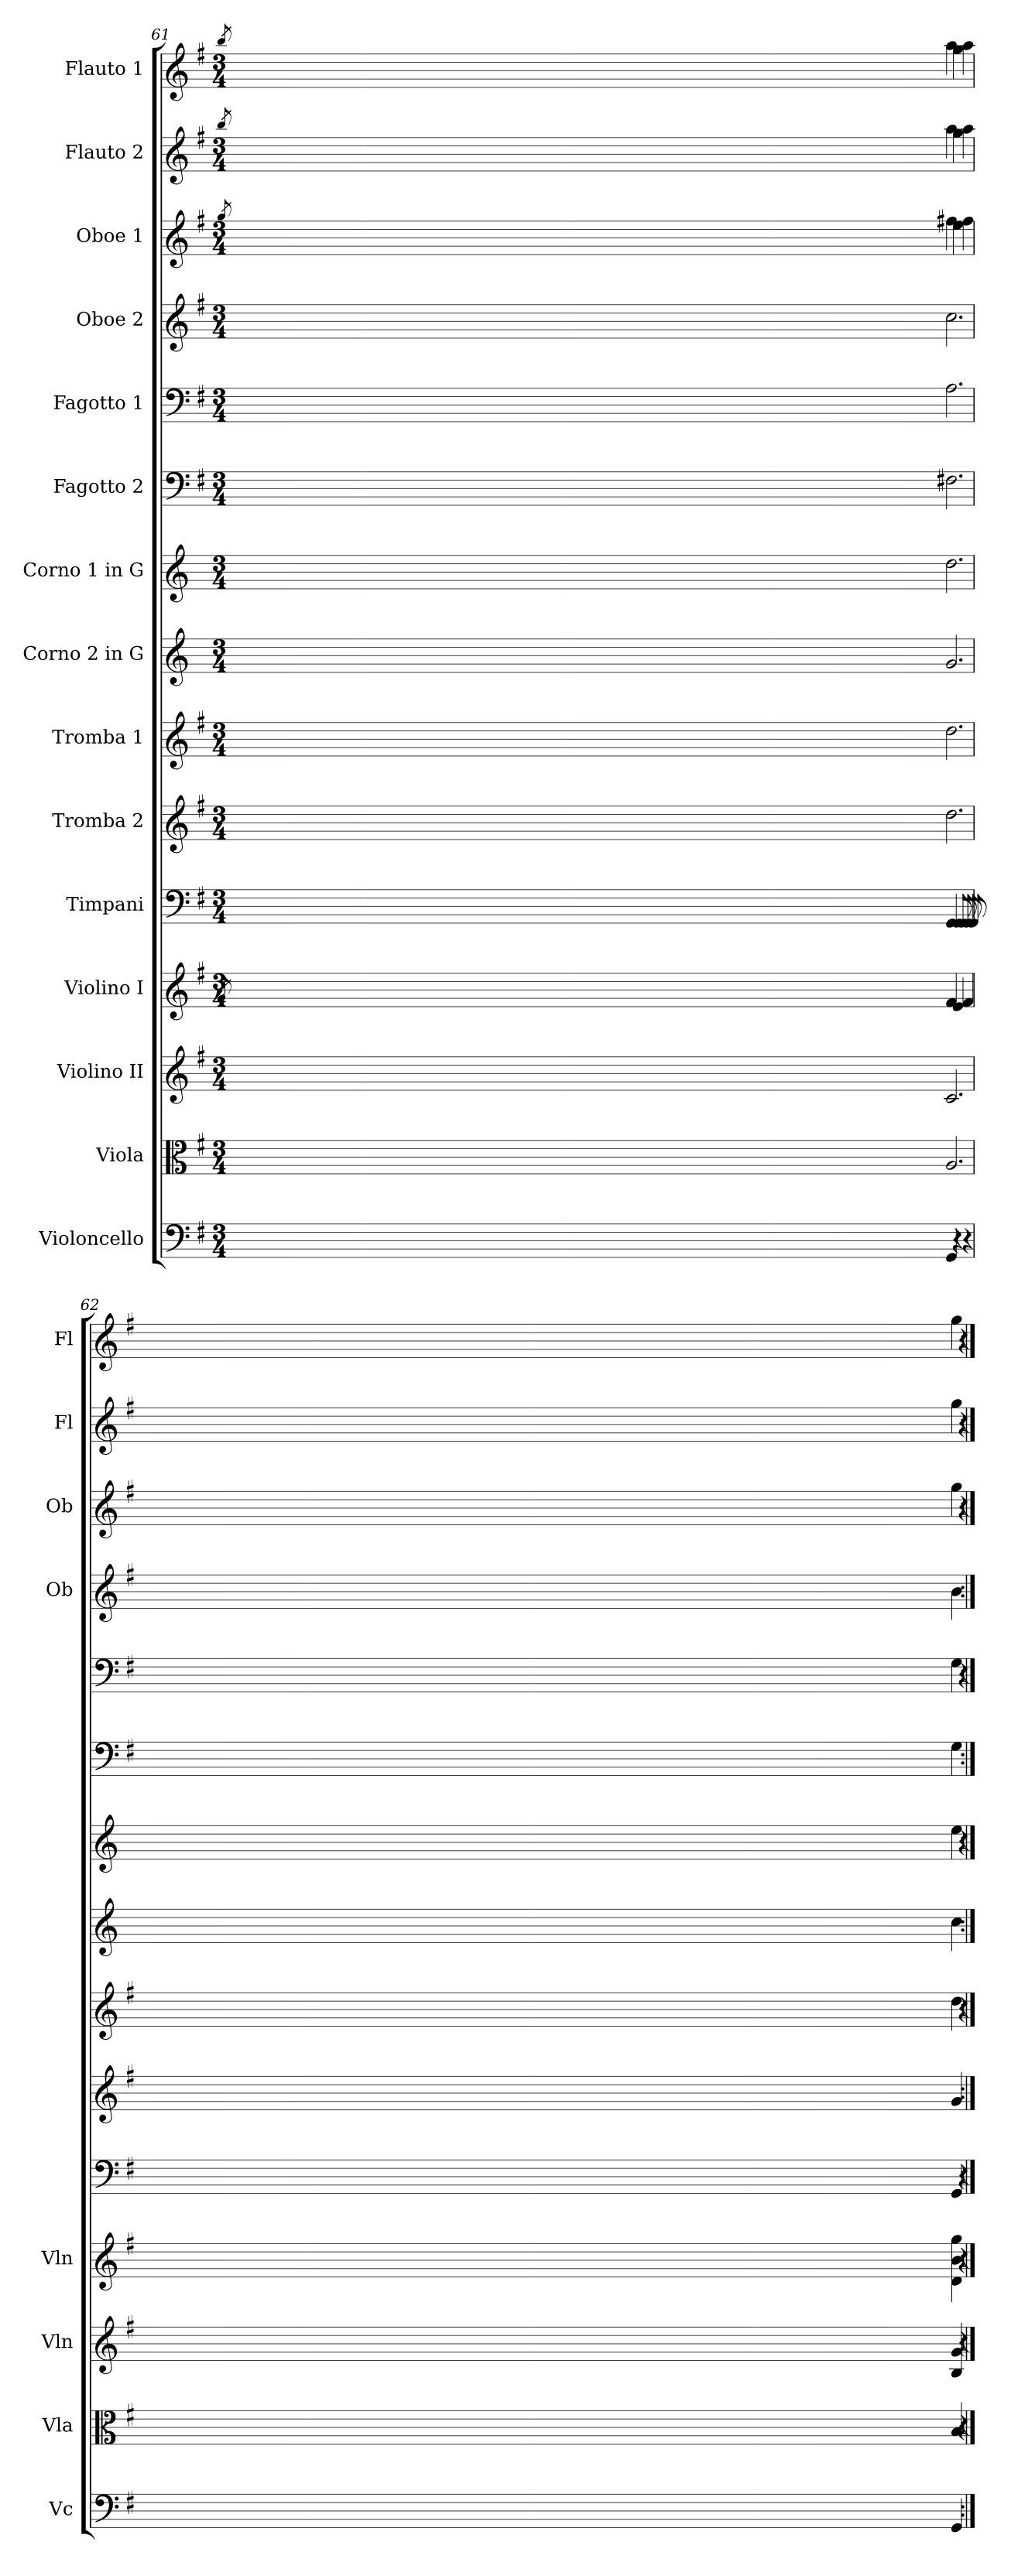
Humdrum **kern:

**kern	**kern	**kern	**kern	**kern	**kern	**kern	**kern	**kern	**kern	**kern	**kern	**kern	**kern	**kern
*part15	*part14	*part13	*part12	*part11	*part10	*part9	*part8	*part7	*part6	*part5	*part4	*part3	*part2	*part1
*staff15	*staff14	*staff13	*staff12	*staff11	*staff10	*staff9	*staff8	*staff7	*staff6	*staff5	*staff4	*staff3	*staff2	*staff1
*I"Violoncello	*I"Viola	*I"Violino II	*I"Violino I	*I"Timpani	*I"Tromba 2	*I"Tromba 1	*I"Corno 2 in G	*I"Corno 1 in G	*I"Fagotto 2	*I"Fagotto 1	*I"Oboe 2	*I"Oboe 1	*I"Flauto 2	*I"Flauto 1
*I'Vc	*I'Vla	*I'Vln	*I'Vln	*	*	*	*	*	*	*	*I'Ob	*I'Ob	*I'Fl	*I'Fl
*clefF4	*clefC3	*clefG2	*clefG2	*clefF4	*clefG2	*clefG2	*clefG2	*clefG2	*clefF4	*clefF4	*clefG2	*clefG2	*clefG2	*clefG2
*	*	*	*	*	*ITrd1c2	*ITrd1c2	*ITrd-4c-7	*ITrd-4c-7	*	*	*	*	*	*
*k[f#]	*k[f#]	*k[f#]	*k[f#]	*k[f#]	*k[b-]	*k[b-]	*k[f#]	*k[f#]	*k[f#]	*k[f#]	*k[f#]	*k[f#]	*k[f#]	*k[f#]
*G:	*G:	*G:	*G:	*G:	*F:	*F:	*G:	*G:	*G:	*G:	*G:	*G:	*G:	*G:
*M3/4	*M3/4	*M3/4	*M3/4	*M3/4	*M3/4	*M3/4	*M3/4	*M3/4	*M3/4	*M3/4	*M3/4	*M3/4	*M3/4	*M3/4
=61	=61	=61	=61	=61	=61	=61	=61	=61	=61	=61	=61	=61	=61	=61
.	.	.	8qg	.	.	.	.	.	.	.	.	8qgg	8qbb	8qbb
1ryy	1ryy	1ryy	1ryy	1ryy	1ryy	1ryy	1ryy	1ryy	1ryy	1ryy	1ryy	1ryy	1ryy	1ryy
1ryy	1ryy	1ryy	1ryy	1ryy	1ryy	1ryy	1ryy	1ryy	1ryy	1ryy	1ryy	1ryy	1ryy	1ryy
1ryy	1ryy	1ryy	1ryy	1ryy	1ryy	1ryy	1ryy	1ryy	1ryy	1ryy	1ryy	1ryy	1ryy	1ryy
1ryy	1ryy	1ryy	1ryy	1ryy	1ryy	1ryy	1ryy	1ryy	1ryy	1ryy	1ryy	1ryy	1ryy	1ryy
1ryy	1ryy	1ryy	1ryy	1ryy	1ryy	1ryy	1ryy	1ryy	1ryy	1ryy	1ryy	1ryy	1ryy	1ryy
1ryy	1ryy	1ryy	1ryy	1ryy	1ryy	1ryy	1ryy	1ryy	1ryy	1ryy	1ryy	1ryy	1ryy	1ryy
1ryy	1ryy	1ryy	1ryy	1ryy	1ryy	1ryy	1ryy	1ryy	1ryy	1ryy	1ryy	1ryy	1ryy	1ryy
1ryy	1ryy	1ryy	1ryy	1ryy	1ryy	1ryy	1ryy	1ryy	1ryy	1ryy	1ryy	1ryy	1ryy	1ryy
1ryy	1ryy	1ryy	1ryy	1ryy	1ryy	1ryy	1ryy	1ryy	1ryy	1ryy	1ryy	1ryy	1ryy	1ryy
1ryy	1ryy	1ryy	1ryy	1ryy	1ryy	1ryy	1ryy	1ryy	1ryy	1ryy	1ryy	1ryy	1ryy	1ryy
1ryy	1ryy	1ryy	1ryy	1ryy	1ryy	1ryy	1ryy	1ryy	1ryy	1ryy	1ryy	1ryy	1ryy	1ryy
1ryy	1ryy	1ryy	1ryy	1ryy	1ryy	1ryy	1ryy	1ryy	1ryy	1ryy	1ryy	1ryy	1ryy	1ryy
1ryy	1ryy	1ryy	1ryy	1ryy	1ryy	1ryy	1ryy	1ryy	1ryy	1ryy	1ryy	1ryy	1ryy	1ryy
1ryy	1ryy	1ryy	1ryy	1ryy	1ryy	1ryy	1ryy	1ryy	1ryy	1ryy	1ryy	1ryy	1ryy	1ryy
1ryy	1ryy	1ryy	1ryy	1ryy	1ryy	1ryy	1ryy	1ryy	1ryy	1ryy	1ryy	1ryy	1ryy	1ryy
1ryy	1ryy	1ryy	1ryy	1ryy	1ryy	1ryy	1ryy	1ryy	1ryy	1ryy	1ryy	1ryy	1ryy	1ryy
1ryy	1ryy	1ryy	1ryy	1ryy	1ryy	1ryy	1ryy	1ryy	1ryy	1ryy	1ryy	1ryy	1ryy	1ryy
1ryy	1ryy	1ryy	1ryy	1ryy	1ryy	1ryy	1ryy	1ryy	1ryy	1ryy	1ryy	1ryy	1ryy	1ryy
1ryy	1ryy	1ryy	1ryy	1ryy	1ryy	1ryy	1ryy	1ryy	1ryy	1ryy	1ryy	1ryy	1ryy	1ryy
1ryy	1ryy	1ryy	1ryy	1ryy	1ryy	1ryy	1ryy	1ryy	1ryy	1ryy	1ryy	1ryy	1ryy	1ryy
1ryy	1ryy	1ryy	1ryy	1ryy	1ryy	1ryy	1ryy	1ryy	1ryy	1ryy	1ryy	1ryy	1ryy	1ryy
1ryy	1ryy	1ryy	1ryy	1ryy	1ryy	1ryy	1ryy	1ryy	1ryy	1ryy	1ryy	1ryy	1ryy	1ryy
1ryy	1ryy	1ryy	1ryy	1ryy	1ryy	1ryy	1ryy	1ryy	1ryy	1ryy	1ryy	1ryy	1ryy	1ryy
1ryy	1ryy	1ryy	1ryy	1ryy	1ryy	1ryy	1ryy	1ryy	1ryy	1ryy	1ryy	1ryy	1ryy	1ryy
1ryy	1ryy	1ryy	1ryy	1ryy	1ryy	1ryy	1ryy	1ryy	1ryy	1ryy	1ryy	1ryy	1ryy	1ryy
1ryy	1ryy	1ryy	1ryy	1ryy	1ryy	1ryy	1ryy	1ryy	1ryy	1ryy	1ryy	1ryy	1ryy	1ryy
1ryy	1ryy	1ryy	1ryy	1ryy	1ryy	1ryy	1ryy	1ryy	1ryy	1ryy	1ryy	1ryy	1ryy	1ryy
1ryy	1ryy	1ryy	1ryy	1ryy	1ryy	1ryy	1ryy	1ryy	1ryy	1ryy	1ryy	1ryy	1ryy	1ryy
1ryy	1ryy	1ryy	1ryy	1ryy	1ryy	1ryy	1ryy	1ryy	1ryy	1ryy	1ryy	1ryy	1ryy	1ryy
1ryy	1ryy	1ryy	1ryy	1ryy	1ryy	1ryy	1ryy	1ryy	1ryy	1ryy	1ryy	1ryy	1ryy	1ryy
1ryy	1ryy	1ryy	1ryy	1ryy	1ryy	1ryy	1ryy	1ryy	1ryy	1ryy	1ryy	1ryy	1ryy	1ryy
1ryy	1ryy	1ryy	1ryy	1ryy	1ryy	1ryy	1ryy	1ryy	1ryy	1ryy	1ryy	1ryy	1ryy	1ryy
1ryy	1ryy	1ryy	1ryy	1ryy	1ryy	1ryy	1ryy	1ryy	1ryy	1ryy	1ryy	1ryy	1ryy	1ryy
1ryy	1ryy	1ryy	1ryy	1ryy	1ryy	1ryy	1ryy	1ryy	1ryy	1ryy	1ryy	1ryy	1ryy	1ryy
1ryy	1ryy	1ryy	1ryy	1ryy	1ryy	1ryy	1ryy	1ryy	1ryy	1ryy	1ryy	1ryy	1ryy	1ryy
1ryy	1ryy	1ryy	1ryy	1ryy	1ryy	1ryy	1ryy	1ryy	1ryy	1ryy	1ryy	1ryy	1ryy	1ryy
1ryy	1ryy	1ryy	1ryy	1ryy	1ryy	1ryy	1ryy	1ryy	1ryy	1ryy	1ryy	1ryy	1ryy	1ryy
1ryy	1ryy	1ryy	1ryy	1ryy	1ryy	1ryy	1ryy	1ryy	1ryy	1ryy	1ryy	1ryy	1ryy	1ryy
1ryy	1ryy	1ryy	1ryy	1ryy	1ryy	1ryy	1ryy	1ryy	1ryy	1ryy	1ryy	1ryy	1ryy	1ryy
1ryy	1ryy	1ryy	1ryy	1ryy	1ryy	1ryy	1ryy	1ryy	1ryy	1ryy	1ryy	1ryy	1ryy	1ryy
1ryy	1ryy	1ryy	1ryy	1ryy	1ryy	1ryy	1ryy	1ryy	1ryy	1ryy	1ryy	1ryy	1ryy	1ryy
1ryy	1ryy	1ryy	1ryy	1ryy	1ryy	1ryy	1ryy	1ryy	1ryy	1ryy	1ryy	1ryy	1ryy	1ryy
1ryy	1ryy	1ryy	1ryy	1ryy	1ryy	1ryy	1ryy	1ryy	1ryy	1ryy	1ryy	1ryy	1ryy	1ryy
1ryy	1ryy	1ryy	1ryy	1ryy	1ryy	1ryy	1ryy	1ryy	1ryy	1ryy	1ryy	1ryy	1ryy	1ryy
1ryy	1ryy	1ryy	1ryy	1ryy	1ryy	1ryy	1ryy	1ryy	1ryy	1ryy	1ryy	1ryy	1ryy	1ryy
2ryy	2ryy	2ryy	2ryy	2ryy	2ryy	2ryy	2ryy	2ryy	2ryy	2ryy	2ryy	2ryy	2ryy	2ryy
4GG	2.A	2.c	4f#	4GG	2.cc	2.cc	2.dd	2.aa	2.F#X	2.A	2.cc	4ff#X	4aa	4aa
4r	.	.	4e	8GG	.	.	.	.	.	.	.	4ee	4gg	4gg
.	.	.	.	8GG	.	.	.	.	.	.	.	.	.	.
4r	.	.	4f#	8GG	.	.	.	.	.	.	.	4ff#	4aa	4aa
.	.	.	.	8GG	.	.	.	.	.	.	.	.	.	.
=62	=62	=62	=62	=62	=62	=62	=62	=62	=62	=62	=62	=62	=62	=62
1ryy	1ryy	1ryy	1ryy	1ryy	1ryy	1ryy	1ryy	1ryy	1ryy	1ryy	1ryy	1ryy	1ryy	1ryy
1ryy	1ryy	1ryy	1ryy	1ryy	1ryy	1ryy	1ryy	1ryy	1ryy	1ryy	1ryy	1ryy	1ryy	1ryy
1ryy	1ryy	1ryy	1ryy	1ryy	1ryy	1ryy	1ryy	1ryy	1ryy	1ryy	1ryy	1ryy	1ryy	1ryy
1ryy	1ryy	1ryy	1ryy	1ryy	1ryy	1ryy	1ryy	1ryy	1ryy	1ryy	1ryy	1ryy	1ryy	1ryy
1ryy	1ryy	1ryy	1ryy	1ryy	1ryy	1ryy	1ryy	1ryy	1ryy	1ryy	1ryy	1ryy	1ryy	1ryy
1ryy	1ryy	1ryy	1ryy	1ryy	1ryy	1ryy	1ryy	1ryy	1ryy	1ryy	1ryy	1ryy	1ryy	1ryy
1ryy	1ryy	1ryy	1ryy	1ryy	1ryy	1ryy	1ryy	1ryy	1ryy	1ryy	1ryy	1ryy	1ryy	1ryy
1ryy	1ryy	1ryy	1ryy	1ryy	1ryy	1ryy	1ryy	1ryy	1ryy	1ryy	1ryy	1ryy	1ryy	1ryy
1ryy	1ryy	1ryy	1ryy	1ryy	1ryy	1ryy	1ryy	1ryy	1ryy	1ryy	1ryy	1ryy	1ryy	1ryy
1ryy	1ryy	1ryy	1ryy	1ryy	1ryy	1ryy	1ryy	1ryy	1ryy	1ryy	1ryy	1ryy	1ryy	1ryy
1ryy	1ryy	1ryy	1ryy	1ryy	1ryy	1ryy	1ryy	1ryy	1ryy	1ryy	1ryy	1ryy	1ryy	1ryy
1ryy	1ryy	1ryy	1ryy	1ryy	1ryy	1ryy	1ryy	1ryy	1ryy	1ryy	1ryy	1ryy	1ryy	1ryy
1ryy	1ryy	1ryy	1ryy	1ryy	1ryy	1ryy	1ryy	1ryy	1ryy	1ryy	1ryy	1ryy	1ryy	1ryy
1ryy	1ryy	1ryy	1ryy	1ryy	1ryy	1ryy	1ryy	1ryy	1ryy	1ryy	1ryy	1ryy	1ryy	1ryy
1ryy	1ryy	1ryy	1ryy	1ryy	1ryy	1ryy	1ryy	1ryy	1ryy	1ryy	1ryy	1ryy	1ryy	1ryy
1ryy	1ryy	1ryy	1ryy	1ryy	1ryy	1ryy	1ryy	1ryy	1ryy	1ryy	1ryy	1ryy	1ryy	1ryy
1ryy	1ryy	1ryy	1ryy	1ryy	1ryy	1ryy	1ryy	1ryy	1ryy	1ryy	1ryy	1ryy	1ryy	1ryy
1ryy	1ryy	1ryy	1ryy	1ryy	1ryy	1ryy	1ryy	1ryy	1ryy	1ryy	1ryy	1ryy	1ryy	1ryy
1ryy	1ryy	1ryy	1ryy	1ryy	1ryy	1ryy	1ryy	1ryy	1ryy	1ryy	1ryy	1ryy	1ryy	1ryy
1ryy	1ryy	1ryy	1ryy	1ryy	1ryy	1ryy	1ryy	1ryy	1ryy	1ryy	1ryy	1ryy	1ryy	1ryy
1ryy	1ryy	1ryy	1ryy	1ryy	1ryy	1ryy	1ryy	1ryy	1ryy	1ryy	1ryy	1ryy	1ryy	1ryy
1ryy	1ryy	1ryy	1ryy	1ryy	1ryy	1ryy	1ryy	1ryy	1ryy	1ryy	1ryy	1ryy	1ryy	1ryy
1ryy	1ryy	1ryy	1ryy	1ryy	1ryy	1ryy	1ryy	1ryy	1ryy	1ryy	1ryy	1ryy	1ryy	1ryy
1ryy	1ryy	1ryy	1ryy	1ryy	1ryy	1ryy	1ryy	1ryy	1ryy	1ryy	1ryy	1ryy	1ryy	1ryy
1ryy	1ryy	1ryy	1ryy	1ryy	1ryy	1ryy	1ryy	1ryy	1ryy	1ryy	1ryy	1ryy	1ryy	1ryy
1ryy	1ryy	1ryy	1ryy	1ryy	1ryy	1ryy	1ryy	1ryy	1ryy	1ryy	1ryy	1ryy	1ryy	1ryy
1ryy	1ryy	1ryy	1ryy	1ryy	1ryy	1ryy	1ryy	1ryy	1ryy	1ryy	1ryy	1ryy	1ryy	1ryy
1ryy	1ryy	1ryy	1ryy	1ryy	1ryy	1ryy	1ryy	1ryy	1ryy	1ryy	1ryy	1ryy	1ryy	1ryy
1ryy	1ryy	1ryy	1ryy	1ryy	1ryy	1ryy	1ryy	1ryy	1ryy	1ryy	1ryy	1ryy	1ryy	1ryy
1ryy	1ryy	1ryy	1ryy	1ryy	1ryy	1ryy	1ryy	1ryy	1ryy	1ryy	1ryy	1ryy	1ryy	1ryy
1ryy	1ryy	1ryy	1ryy	1ryy	1ryy	1ryy	1ryy	1ryy	1ryy	1ryy	1ryy	1ryy	1ryy	1ryy
1ryy	1ryy	1ryy	1ryy	1ryy	1ryy	1ryy	1ryy	1ryy	1ryy	1ryy	1ryy	1ryy	1ryy	1ryy
1ryy	1ryy	1ryy	1ryy	1ryy	1ryy	1ryy	1ryy	1ryy	1ryy	1ryy	1ryy	1ryy	1ryy	1ryy
1ryy	1ryy	1ryy	1ryy	1ryy	1ryy	1ryy	1ryy	1ryy	1ryy	1ryy	1ryy	1ryy	1ryy	1ryy
1ryy	1ryy	1ryy	1ryy	1ryy	1ryy	1ryy	1ryy	1ryy	1ryy	1ryy	1ryy	1ryy	1ryy	1ryy
1ryy	1ryy	1ryy	1ryy	1ryy	1ryy	1ryy	1ryy	1ryy	1ryy	1ryy	1ryy	1ryy	1ryy	1ryy
1ryy	1ryy	1ryy	1ryy	1ryy	1ryy	1ryy	1ryy	1ryy	1ryy	1ryy	1ryy	1ryy	1ryy	1ryy
1ryy	1ryy	1ryy	1ryy	1ryy	1ryy	1ryy	1ryy	1ryy	1ryy	1ryy	1ryy	1ryy	1ryy	1ryy
1ryy	1ryy	1ryy	1ryy	1ryy	1ryy	1ryy	1ryy	1ryy	1ryy	1ryy	1ryy	1ryy	1ryy	1ryy
1ryy	1ryy	1ryy	1ryy	1ryy	1ryy	1ryy	1ryy	1ryy	1ryy	1ryy	1ryy	1ryy	1ryy	1ryy
1ryy	1ryy	1ryy	1ryy	1ryy	1ryy	1ryy	1ryy	1ryy	1ryy	1ryy	1ryy	1ryy	1ryy	1ryy
1ryy	1ryy	1ryy	1ryy	1ryy	1ryy	1ryy	1ryy	1ryy	1ryy	1ryy	1ryy	1ryy	1ryy	1ryy
1ryy	1ryy	1ryy	1ryy	1ryy	1ryy	1ryy	1ryy	1ryy	1ryy	1ryy	1ryy	1ryy	1ryy	1ryy
1ryy	1ryy	1ryy	1ryy	1ryy	1ryy	1ryy	1ryy	1ryy	1ryy	1ryy	1ryy	1ryy	1ryy	1ryy
1ryy	1ryy	1ryy	1ryy	1ryy	1ryy	1ryy	1ryy	1ryy	1ryy	1ryy	1ryy	1ryy	1ryy	1ryy
1ryy	1ryy	1ryy	1ryy	1ryy	1ryy	1ryy	1ryy	1ryy	1ryy	1ryy	1ryy	1ryy	1ryy	1ryy
4ryy	4ryy	4ryy	4ryy	4ryy	4ryy	4ryy	4ryy	4ryy	4ryy	4ryy	4ryy	4ryy	4ryy	4ryy
4GG	4B	4B 4g	4d 4b 4gg	4GG	4f	4cc	4gg	4bb	4G	4G	4b	4gg	4gg	4gg
4ryy	4r	4r	4r	4r	4ryy	4r	4ryy	4r	4ryy	4r	4ryy	4r	4r	4r
=:|!	=:|!	=:|!	=:|!	=:|!	=:|!	=:|!	=:|!	=:|!	=:|!	=:|!	=:|!	=:|!	=:|!	=:|!
*-	*-	*-	*-	*-	*-	*-	*-	*-	*-	*-	*-	*-	*-	*-
